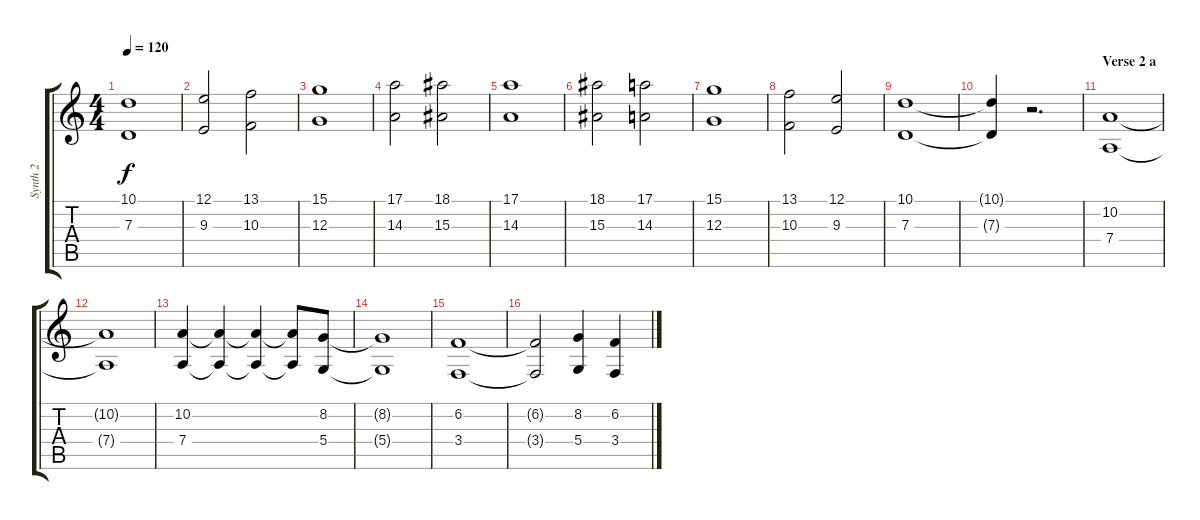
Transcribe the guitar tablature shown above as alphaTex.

\track ("Synth 2" "Synth 2") {instrument synthstrings1}
\staff {score tabs}
\tuning (E4 B3 G3 D3 A2 D2) {hide}
\ts (4 4)
\tempo 120
\clef g2
\ks c
(10.1 7.3).1{dy f} |
(12.1 9.3).2 (13.1 10.3).2 |
(15.1 12.3).1 |
(17.1 14.3).2 (18.1 15.3).2 |
(17.1 14.3).1 |
(18.1 15.3).2 (17.1 14.3).2 |
(15.1 12.3).1 |
(13.1 10.3).2 (12.1 9.3).2 |
\section ("" "")
(10.1 7.3).1 |
(10.1{t} 7.3{t}).4 r.2{d} |
\section ("" "Verse 2 a")
(10.2 7.4).1 |
(10.2{t} 7.4{t}).1 |
(10.2 7.4).4 (10.2{t} 7.4{t}).4 (10.2{t} 7.4{t}).4 (10.2{t} 7.4{t}).8 (8.2 5.4).8 |
(8.2{t} 5.4{t}).1 |
(6.2 3.4).1 |
(6.2{t} 3.4{t}).2 (8.2 5.4).4 (6.2 3.4).4
